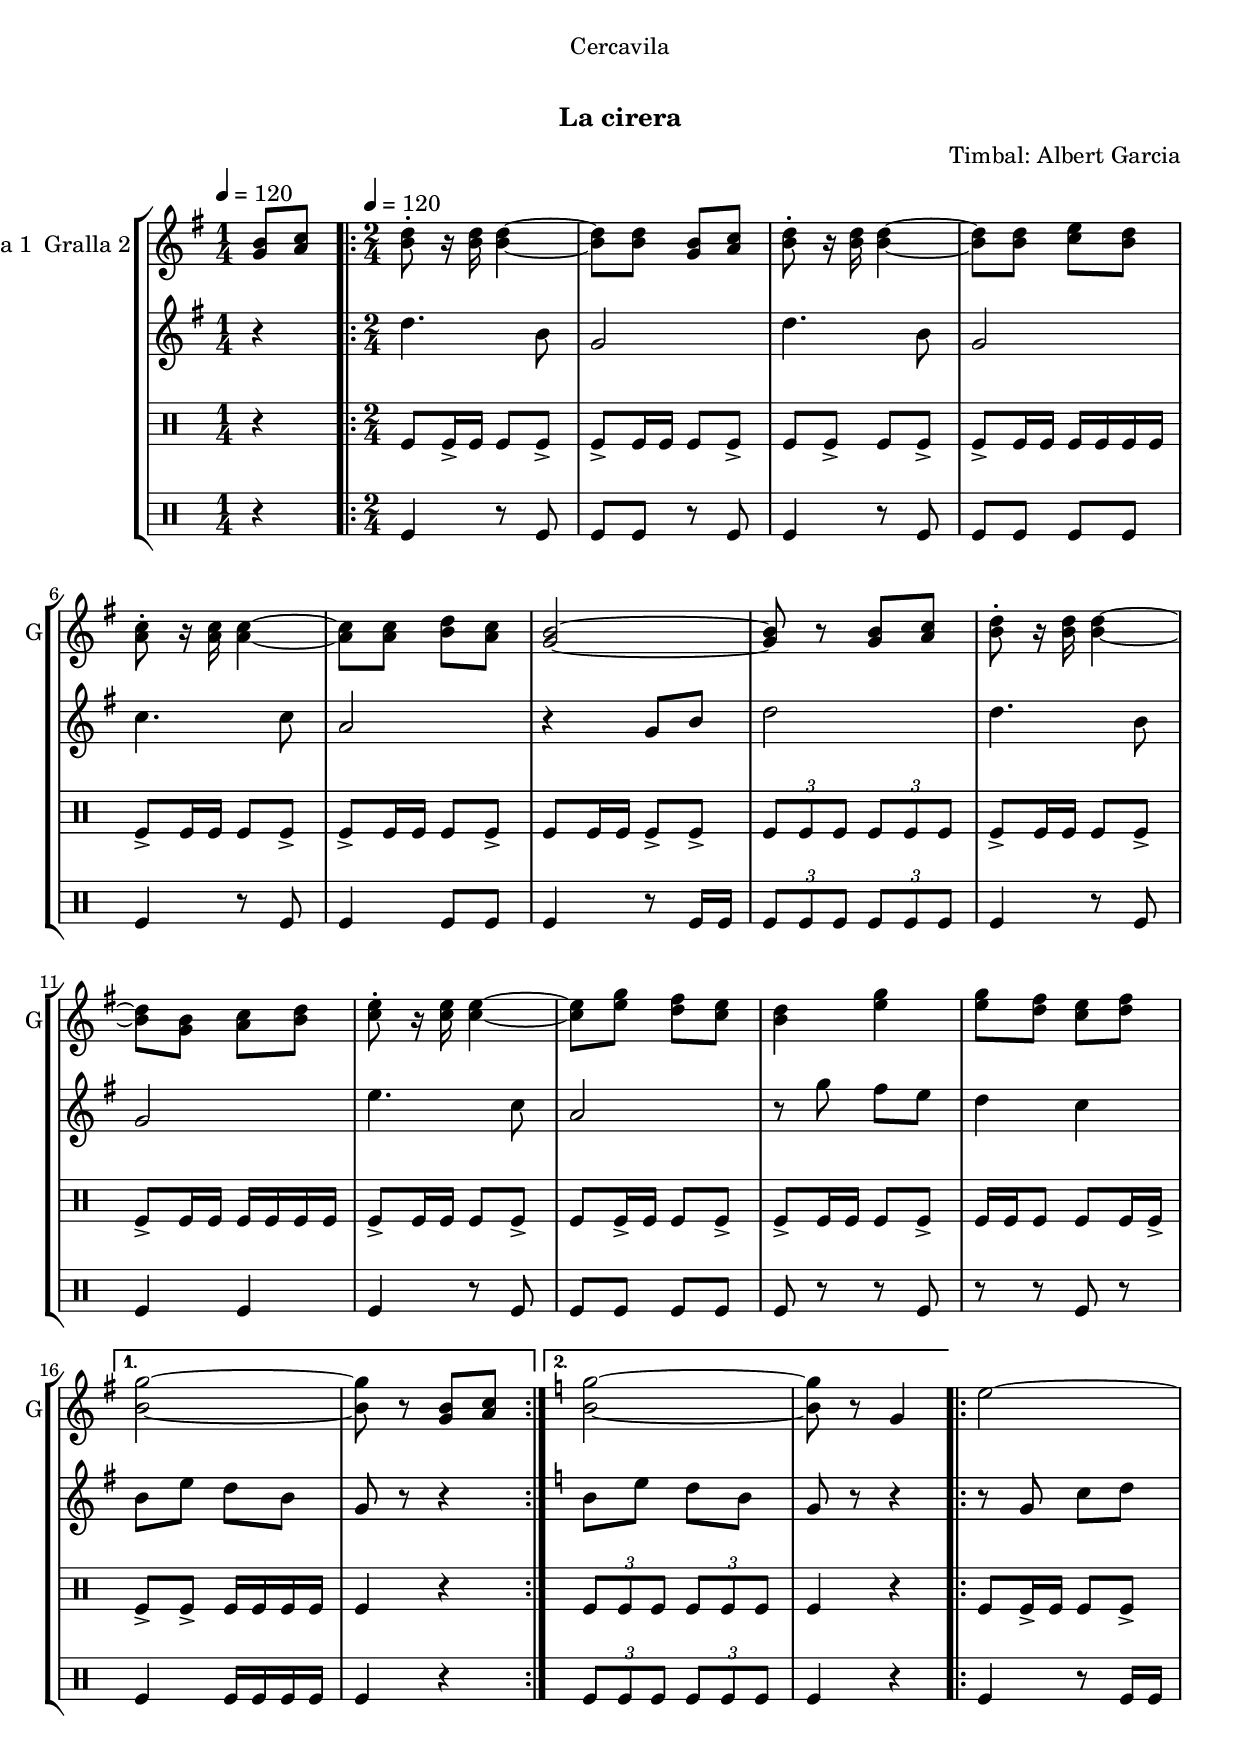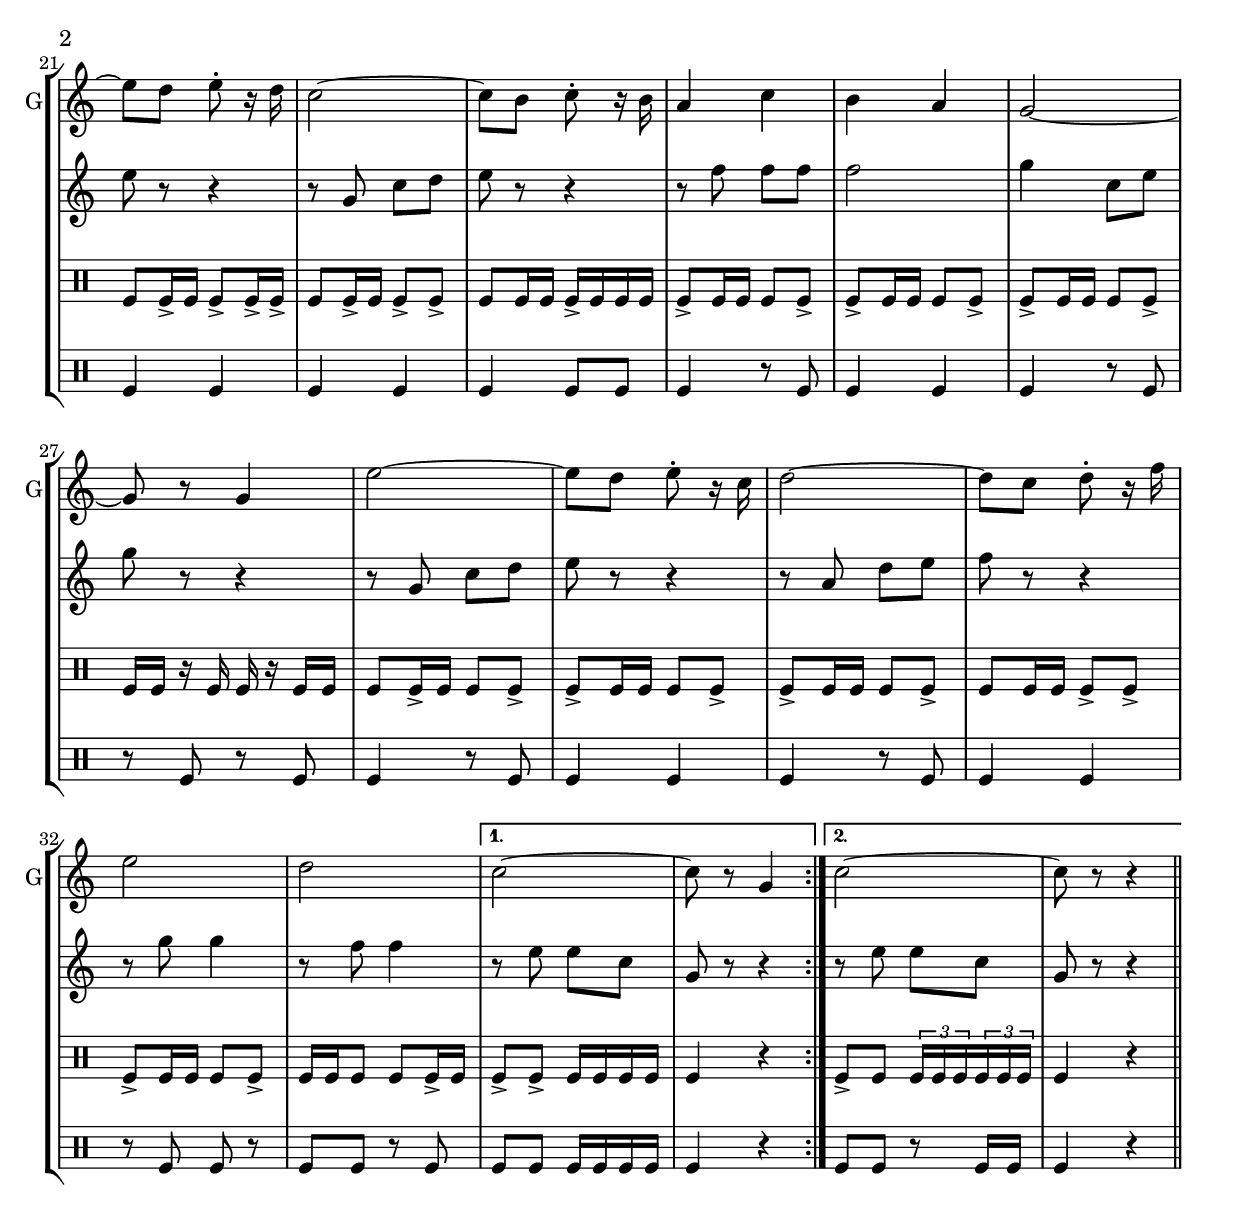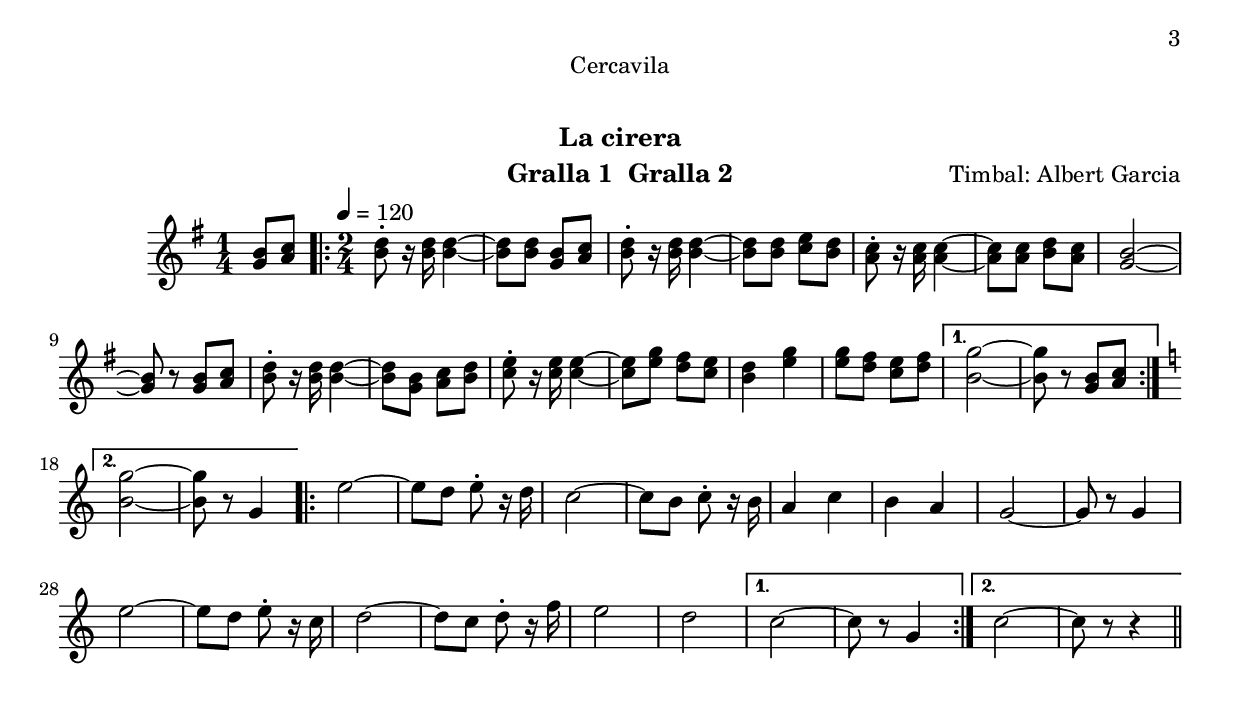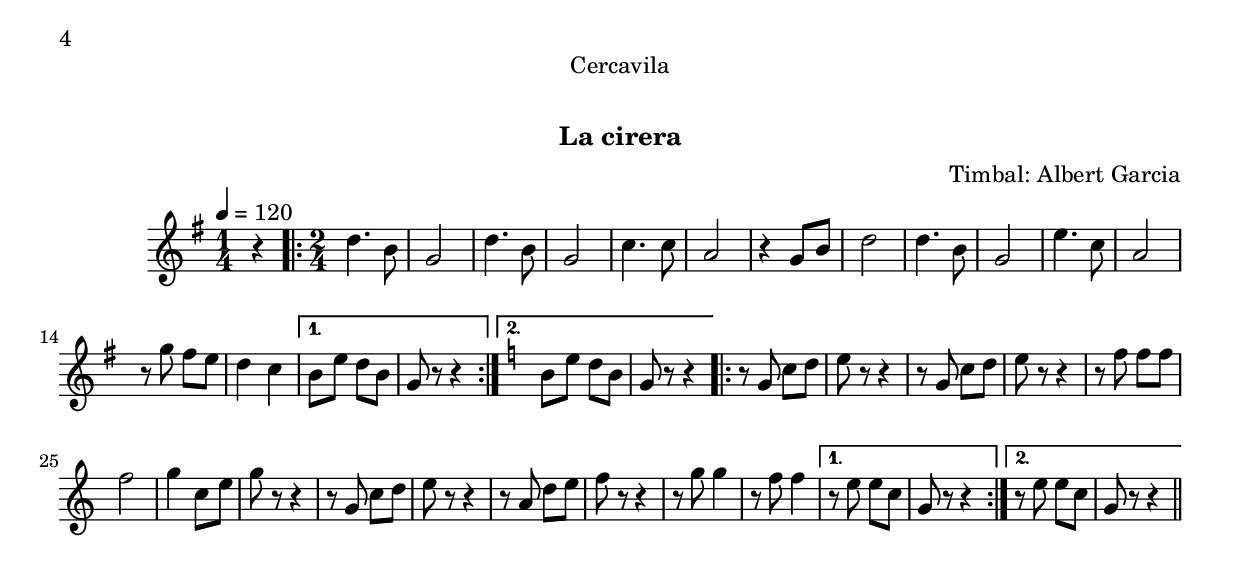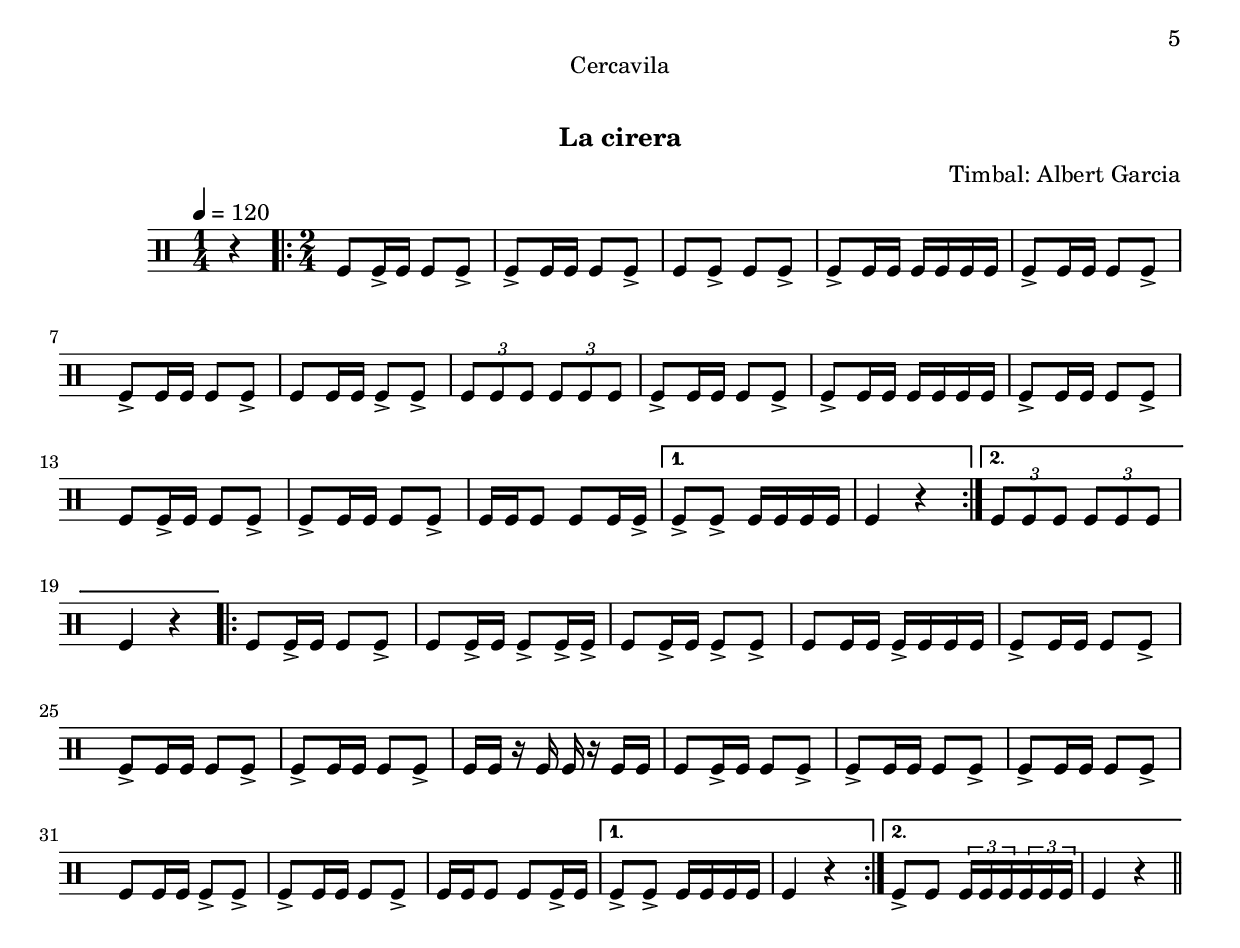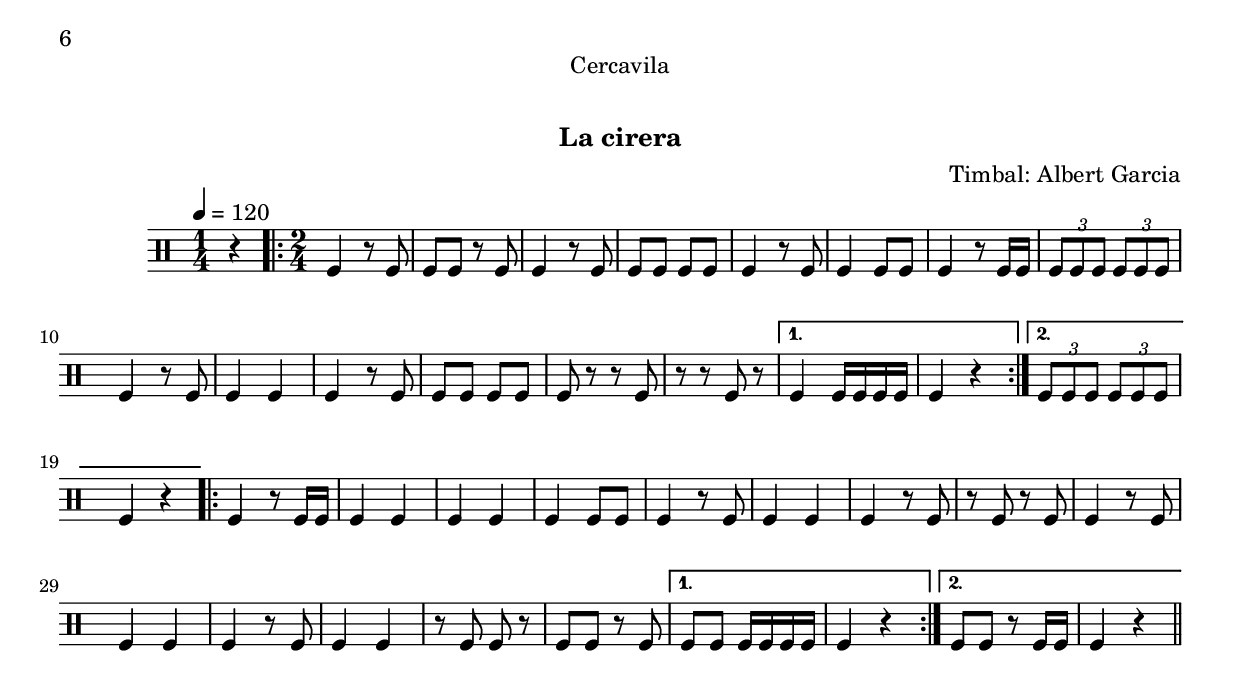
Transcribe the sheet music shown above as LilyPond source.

\version "2.16.0"

\header {
  dedication="Cercavila"
  title="   "
  subtitle="La cirera"
  subsubtitle=""
  poet=""
  meter=""
  piece=""
  composer="Timbal: Albert Garcia"
  arranger=""
  opus=""
  instrument=""
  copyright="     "
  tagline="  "
}

liniaroAa =
\relative g'
{
  \clef treble
  \key g \major
  \time 1/4
  <g b>8 <a c> \tempo 4 = 120  |
  \time 2/4   \repeat volta 2 { <b d>8-. r16 <b d> <b d>4 ~ ~  |
  <b d>8 <b d> <g b> <a c>  |
  <b d>8-. r16 <b d> <b d>4 ~ ~  |
  %05
  <b d>8 <b d> <c e> <b d>  |
  <a c>8-. r16 <a c> <a c>4 ~ ~  |
  <a c>8 <a c> <b d> <a c>  |
  <g b>2 ~ ~  |
  <g b>8 r <g b> <a c>  |
  %10
  <b d>8-. r16 <b d> <b d>4 ~ ~  |
  <b d>8 <g b> <a c> <b d>  |
  <c e>8-. r16 <c e> <c e>4 ~ ~  |
  <c e>8 <e g> <d fis> <c e>  |
  <b d>4 <e g>  |
  %15
  <e g>8 <d fis> <c e> <d fis> }
  \alternative { { <b g'>2 ~ ~  |
  <b g'>8 r <g b> <a c> }
  { \key c \major <b g'>2 ~ ~  |
  <b g'>8 r g4 } }
  %20
  \repeat volta 2 { e'2 ~  |
  e8 d e-. r16 d  |
  c2 ~  |
  c8 b c-. r16 b  |
  a4 c  |
  %25
  b4 a  |
  g2 ~  |
  g8 r g4  |
  e'2 ~  |
  e8 d e-. r16 c  |
  %30
  d2 ~  |
  d8 c d-. r16 f  |
  e2  |
  d2 }
  \alternative { { c2 ~  |
  %35
  c8 r g4 }
  { c2 ~  |
  c8 r r4 } } \bar "||" % kompletite
}

liniaroAb =
\relative d''
{
  \tempo 4 = 120
  \clef treble
  \key g \major
  \time 1/4
  r4  |
  \time 2/4   \repeat volta 2 { d4. b8  |
  g2  |
  d'4. b8  |
  %05
  g2  |
  c4. c8  |
  a2  |
  r4 g8 b  |
  d2  |
  %10
  d4. b8  |
  g2  |
  e'4. c8  |
  a2  |
  r8 g' fis e  |
  %15
  d4 c }
  \alternative { { b8 e d b  |
  g8 r r4 }
  { \key c \major b8 e d b  |
  g8 r r4 } }
  %20
  \repeat volta 2 { r8 g c d  |
  e8 r r4  |
  r8 g, c d  |
  e8 r r4  |
  r8 f f f  |
  %25
  f2  |
  g4 c,8 e  |
  g8 r r4  |
  r8 g, c d  |
  e8 r r4  |
  %30
  r8 a, d e  |
  f8 r r4  |
  r8 g g4  |
  r8 f f4 }
  \alternative { { r8 e e c  |
  %35
  g8 r r4 }
  { r8 e' e c  |
  g8 r r4 } } \bar "||" % kompletite
}

liniaroAc =
\drummode
{
  \tempo 4 = 120
  \time 1/4
  r4  |
  \time 2/4   \repeat volta 2 { tomfl8 tomfl16 -> tomfl tomfl8 tomfl ->  |
  tomfl8 -> tomfl16 tomfl tomfl8 tomfl ->  |
  tomfl8 tomfl -> tomfl tomfl ->  |
  %05
  tomfl8 -> tomfl16 tomfl tomfl tomfl tomfl tomfl  |
  tomfl8 -> tomfl16 tomfl tomfl8 tomfl ->  |
  tomfl8 -> tomfl16 tomfl tomfl8 tomfl ->  |
  tomfl8 tomfl16 tomfl tomfl8 -> tomfl ->  |
  \times 2/3 { tomfl8 tomfl tomfl } \times 2/3 { tomfl tomfl tomfl }  |
  %10
  tomfl8 -> tomfl16 tomfl tomfl8 tomfl ->  |
  tomfl8 -> tomfl16 tomfl tomfl tomfl tomfl tomfl  |
  tomfl8 -> tomfl16 tomfl tomfl8 tomfl ->  |
  tomfl8 tomfl16 -> tomfl tomfl8 tomfl ->  |
  tomfl8 -> tomfl16 tomfl tomfl8 tomfl ->  |
  %15
  tomfl16 tomfl tomfl8 tomfl tomfl16 tomfl -> }
  \alternative { { tomfl8 -> tomfl -> tomfl16 tomfl tomfl tomfl  |
  tomfl4 r }
  { \times 2/3 { tomfl8 tomfl tomfl } \times 2/3 { tomfl tomfl tomfl }  |
  tomfl4 r } }
  %20
  \repeat volta 2 { tomfl8 tomfl16 -> tomfl tomfl8 tomfl ->  |
  tomfl8 tomfl16 -> tomfl tomfl8 -> tomfl16 -> tomfl ->  |
  tomfl8 tomfl16 -> tomfl tomfl8 -> tomfl ->  |
  tomfl8 tomfl16 tomfl tomfl -> tomfl tomfl tomfl  |
  tomfl8 -> tomfl16 tomfl tomfl8 tomfl ->  |
  %25
  tomfl8 -> tomfl16 tomfl tomfl8 tomfl ->  |
  tomfl8 -> tomfl16 tomfl tomfl8 tomfl ->  |
  tomfl16 tomfl r tomfl tomfl r tomfl tomfl  |
  tomfl8 tomfl16 -> tomfl tomfl8 tomfl ->  |
  tomfl8 -> tomfl16 tomfl tomfl8 tomfl ->  |
  %30
  tomfl8 -> tomfl16 tomfl tomfl8 tomfl ->  |
  tomfl8 tomfl16 tomfl tomfl8 -> tomfl ->  |
  tomfl8 -> tomfl16 tomfl tomfl8 tomfl ->  |
  tomfl16 tomfl tomfl8 tomfl tomfl16 -> tomfl }
  \alternative { { tomfl8 -> tomfl -> tomfl16 tomfl tomfl tomfl  |
  %35
  tomfl4 r }
  { tomfl8 -> tomfl \times 2/3 { tomfl16 tomfl tomfl } \times 2/3 { tomfl tomfl tomfl }  |
  tomfl4 r } } \bar "||"
}

liniaroAd =
\drummode
{
  \tempo 4 = 120
  \time 1/4
  r4  |
  \time 2/4   \repeat volta 2 { tomfl4 r8 tomfl  |
  tomfl8 tomfl r tomfl  |
  tomfl4 r8 tomfl  |
  %05
  tomfl8 tomfl tomfl tomfl  |
  tomfl4 r8 tomfl  |
  tomfl4 tomfl8 tomfl  |
  tomfl4 r8 tomfl16 tomfl  |
  \times 2/3 { tomfl8 tomfl tomfl } \times 2/3 { tomfl tomfl tomfl }  |
  %10
  tomfl4 r8 tomfl  |
  tomfl4 tomfl  |
  tomfl4 r8 tomfl  |
  tomfl8 tomfl tomfl tomfl  |
  tomfl8 r r tomfl  |
  %15
  r8 r tomfl r }
  \alternative { { tomfl4 tomfl16 tomfl tomfl tomfl  |
  tomfl4 r }
  { \times 2/3 { tomfl8 tomfl tomfl } \times 2/3 { tomfl tomfl tomfl }  |
  tomfl4 r } }
  %20
  \repeat volta 2 { tomfl4 r8 tomfl16 tomfl  |
  tomfl4 tomfl  |
  tomfl4 tomfl  |
  tomfl4 tomfl8 tomfl  |
  tomfl4 r8 tomfl  |
  %25
  tomfl4 tomfl  |
  tomfl4 r8 tomfl  |
  r8 tomfl r tomfl  |
  tomfl4 r8 tomfl  |
  tomfl4 tomfl  |
  %30
  tomfl4 r8 tomfl  |
  tomfl4 tomfl  |
  r8 tomfl tomfl r  |
  tomfl8 tomfl r tomfl }
  \alternative { { tomfl8 tomfl tomfl16 tomfl tomfl tomfl  |
  %35
  tomfl4 r }
  { tomfl8 tomfl r tomfl16 tomfl  |
  tomfl4 r } } \bar "||"
}

\bookpart {
  \score {
    \new StaffGroup {
      \override Score.RehearsalMark #'self-alignment-X = #LEFT
      <<
        \new Staff \with {instrumentName = #"Gralla 1  Gralla 2" shortInstrumentName = #"G"} \liniaroAa
        \new Staff \with {instrumentName = #"" shortInstrumentName = #" "} \liniaroAb
        \new DrumStaff \with {instrumentName = #"" shortInstrumentName = #" "} \liniaroAc
        \new DrumStaff \with {instrumentName = #"" shortInstrumentName = #" "} \liniaroAd
      >>
    }
    \layout {}
  }\score { \unfoldRepeats
    \new StaffGroup {
      \override Score.RehearsalMark #'self-alignment-X = #LEFT
      <<
        \new Staff \with {instrumentName = #"Gralla 1  Gralla 2" shortInstrumentName = #"G"} \liniaroAa
        \new Staff \with {instrumentName = #"" shortInstrumentName = #" "} \liniaroAb
        \new DrumStaff \with {instrumentName = #"" shortInstrumentName = #" "} \liniaroAc
        \new DrumStaff \with {instrumentName = #"" shortInstrumentName = #" "} \liniaroAd
      >>
    }
    \midi {}
  }
}

\bookpart {
  \header {instrument="Gralla 1  Gralla 2"}
  \score {
    \new StaffGroup {
      \override Score.RehearsalMark #'self-alignment-X = #LEFT
      <<
        \new Staff \liniaroAa
      >>
    }
    \layout {}
  }\score { \unfoldRepeats
    \new StaffGroup {
      \override Score.RehearsalMark #'self-alignment-X = #LEFT
      <<
        \new Staff \liniaroAa
      >>
    }
    \midi {}
  }
}

\bookpart {
  \header {instrument=""}
  \score {
    \new StaffGroup {
      \override Score.RehearsalMark #'self-alignment-X = #LEFT
      <<
        \new Staff \liniaroAb
      >>
    }
    \layout {}
  }\score { \unfoldRepeats
    \new StaffGroup {
      \override Score.RehearsalMark #'self-alignment-X = #LEFT
      <<
        \new Staff \liniaroAb
      >>
    }
    \midi {}
  }
}

\bookpart {
  \header {instrument=""}
  \score {
    \new StaffGroup {
      \override Score.RehearsalMark #'self-alignment-X = #LEFT
      <<
        \new DrumStaff \liniaroAc
      >>
    }
    \layout {}
  }\score { \unfoldRepeats
    \new StaffGroup {
      \override Score.RehearsalMark #'self-alignment-X = #LEFT
      <<
        \new DrumStaff \liniaroAc
      >>
    }
    \midi {}
  }
}

\bookpart {
  \header {instrument=""}
  \score {
    \new StaffGroup {
      \override Score.RehearsalMark #'self-alignment-X = #LEFT
      <<
        \new DrumStaff \liniaroAd
      >>
    }
    \layout {}
  }\score { \unfoldRepeats
    \new StaffGroup {
      \override Score.RehearsalMark #'self-alignment-X = #LEFT
      <<
        \new DrumStaff \liniaroAd
      >>
    }
    \midi {}
  }
}

